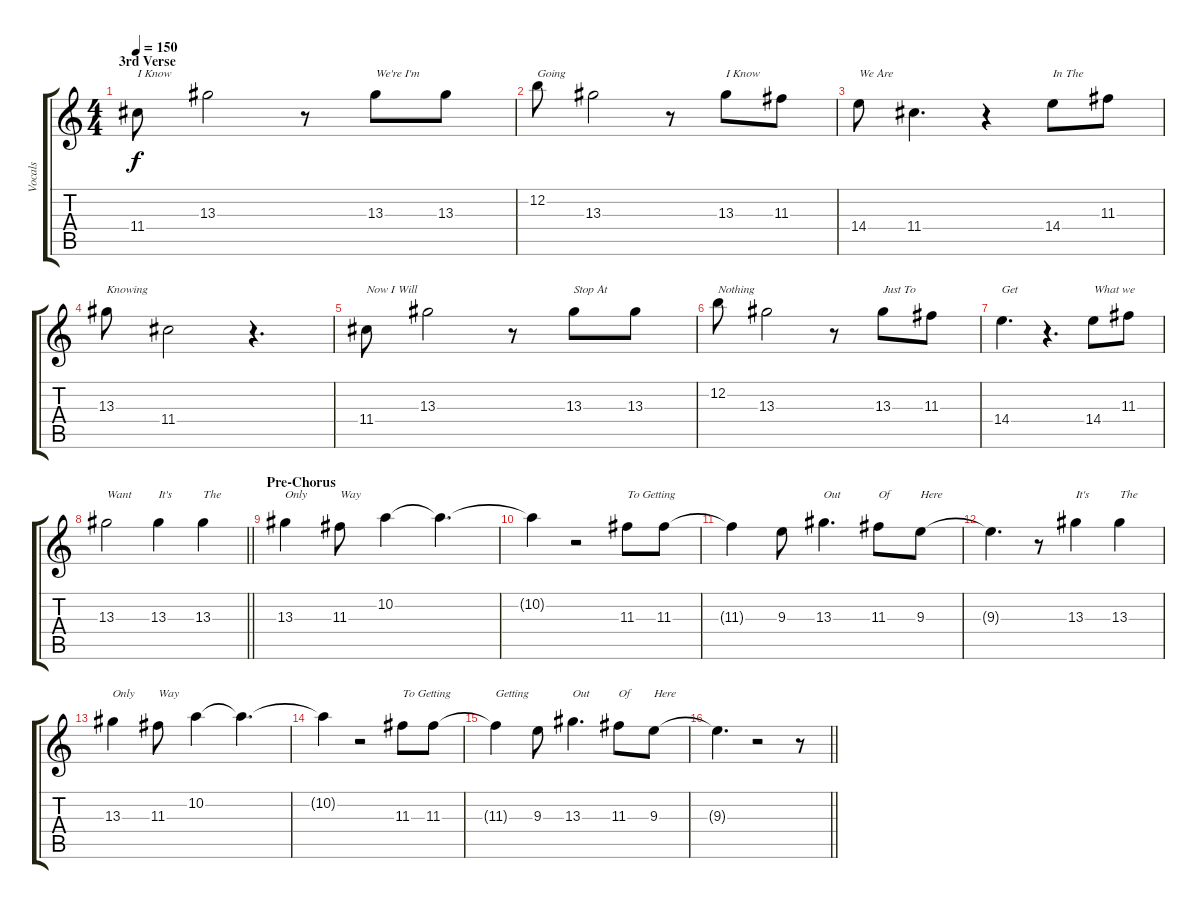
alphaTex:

\track ("Vocals" "Vocals") {instrument fretlessbass}
\staff {score tabs}
\tuning (E4 B3 G3 D3 A2 E2) {hide}
\ts (4 4)
\section ("" "3rd Verse")
\tempo 150
\clef g2
\ks c
11.4.8{txt "I Know" dy f} 13.3.2 r.8 13.3.8{txt "We're I'm"} 13.3.8 |
12.2.8{txt "Going"} 13.3.2 r.8 13.3.8{txt "I Know "} 11.3.8 |
14.4.8{txt "We Are"} 11.4.4{d} r.4 14.4.8{txt "In The"} 11.3.8 |
13.3.8{txt "Knowing"} 11.4.2 r.4{d} |
11.4.8{txt "Now I Will"} 13.3.2 r.8 13.3.8{txt "Stop At"} 13.3.8 |
12.2.8{txt "Nothing"} 13.3.2 r.8 13.3.8{txt "Just To"} 11.3.8 |
14.4.4{d txt "Get"} r.4{d} 14.4.8{txt "What we"} 11.3.8 |
\barLineRight lightlight
13.3.2{txt "Want"} 13.3.4{txt "It's"} 13.3.4{txt "The"} |
\section ("" "Pre-Chorus")
13.3.4{txt "Only"} 11.3.8{txt "Way"} 10.2.4 10.2{t}.4{d} |
10.2{t}.4 r.2 11.3.8{txt "To Getting"} 11.3.8 |
11.3{t}.4 9.3.8 13.3.4{d txt "Out"} 11.3.8{txt "Of"} 9.3.8{txt "Here"} |
9.3{t}.4{d} r.8 13.3.4{txt "It's"} 13.3.4{txt "The"} |
13.3.4{txt "Only"} 11.3.8{txt "Way"} 10.2.4 10.2{t}.4{d} |
10.2{t}.4 r.2 11.3.8{txt "To Getting"} 11.3.8 |
11.3{t}.4{txt "Getting"} 9.3.8 13.3.4{d txt "Out"} 11.3.8{txt "Of"} 9.3.8{txt "Here"} |
\barLineRight lightlight
9.3{t}.4{d} r.2 r.8
